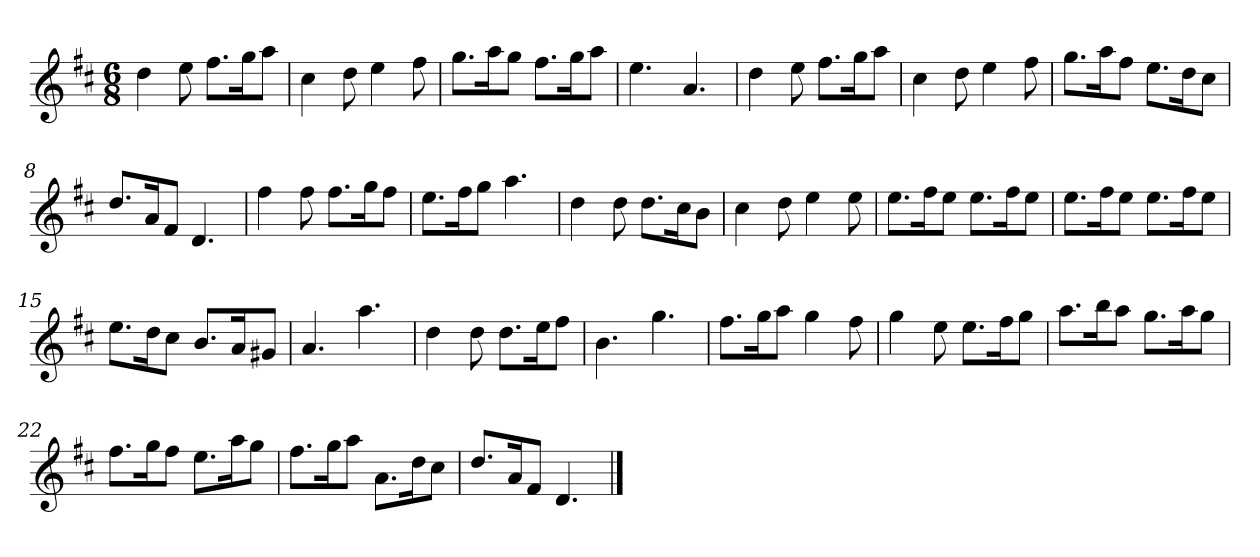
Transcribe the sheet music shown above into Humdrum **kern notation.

**kern
*part1
*staff1
*k[f#c#]
*M6/8
*MM120
=1
4dd
8ee
8.ff#L
16ggK
8aaJ
=2
4cc#
8dd
4ee
8ff#
=3
8.ggL
16aaK
8ggJ
8.ff#L
16ggK
8aaJ
=4
4.ee
4.a
=5
4dd
8ee
8.ff#L
16ggK
8aaJ
=6
4cc#
8dd
4ee
8ff#
=7
8.ggL
16aaK
8ff#J
8.eeL
16ddK
8cc#J
=8
8.ddL
16aK
8f#J
4.d
=9
4ff#
8ff#
8.ff#L
16ggK
8ff#J
=10
8.eeL
16ff#K
8ggJ
4.aa
=11
4dd
8dd
8.ddL
16cc#K
8bJ
=12
4cc#
8dd
4ee
8ee
=13
8.eeL
16ff#K
8eeJ
8.eeL
16ff#K
8eeJ
=14
8.eeL
16ff#K
8eeJ
8.eeL
16ff#K
8eeJ
=15
8.eeL
16ddK
8cc#J
8.bL
16aK
8g#XJ
=16
4.a
4.aa
=17
4dd
8dd
8.ddL
16eeK
8ff#J
=18
4.b
4.gg
=19
8.ff#L
16ggK
8aaJ
4gg
8ff#
=20
4gg
8ee
8.eeL
16ff#K
8ggJ
=21
8.aaL
16bbK
8aaJ
8.ggL
16aaK
8ggJ
=22
8.ff#L
16ggK
8ff#J
8.eeL
16aaK
8ggJ
=23
8.ff#L
16ggK
8aaJ
8.aL
16ddK
8cc#J
=24
8.ddL
16aK
8f#J
4.d
==
*-
